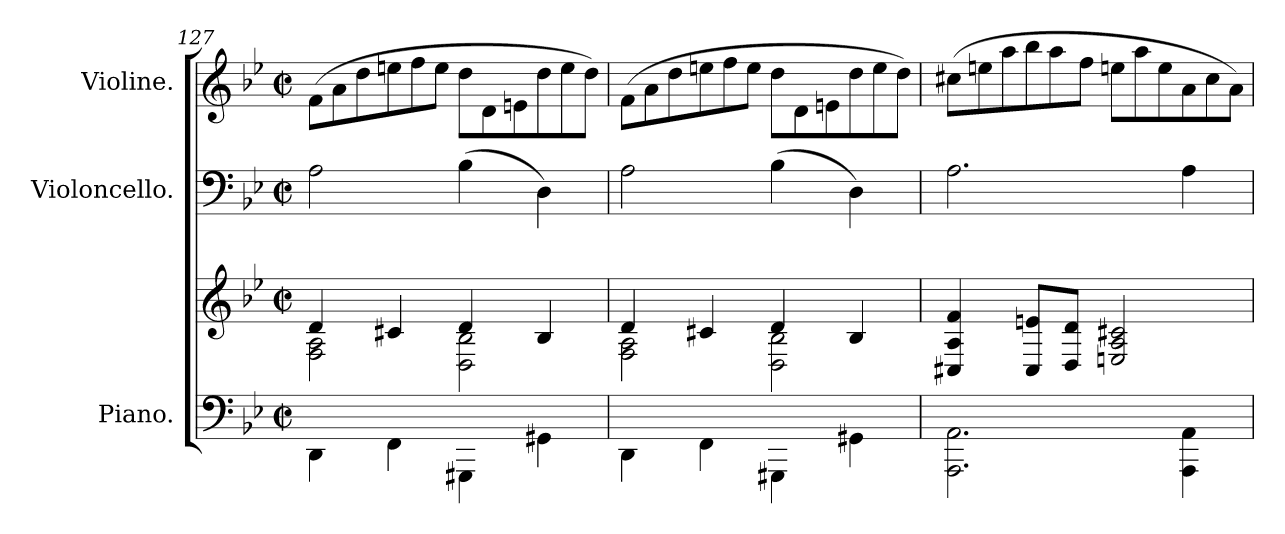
**kern	**kern	**kern	**kern
*part3	*part3	*part2	*part1
*staff4	*staff3	*staff2	*staff1
*I"Piano.	*	*I"Violoncello.	*I"Violine.
*	*	*I'vlc	*I'vl
*clefF4	*clefG2	*clefF4	*clefG2
*k[b-e-]	*k[b-e-]	*k[b-e-]	*k[b-e-]
*g:	*g:	*g:	*g:
*M2/2	*M2/2	*M2/2	*M2/2
*met(c|)	*met(c|)	*met(c|)	*met(c|)
=127	=127	=127	=127
*	*^	*	*
*	*	*	*	*Xtuplet
4DD\	4d/	2F\ 2A\	2A\	(12f\L
.	.	.	.	12a\
.	.	.	.	12dd\
4FF\	4c#X/	.	.	12een\
.	.	.	.	12ff\
.	.	.	.	12ee\J
4GGG#X\	4d/	2D\ 2B-\	(4B-\	12dd\L
.	.	.	.	12d\
.	.	.	.	12en\
4GG#X\	4B-/	.	4D\)	12dd\
.	.	.	.	12ee\
.	.	.	.	12dd\J)
=128	=128	=128	=128	=128
4DD\	4d/	2F\ 2A\	2A\	(12f\L
.	.	.	.	12a\
.	.	.	.	12dd\
4FF\	4c#X/	.	.	12een\
.	.	.	.	12ff\
.	.	.	.	12ee\J
4GGG#X\	4d/	2D\ 2B-\	(4B-\	12dd\L
.	.	.	.	12d\
.	.	.	.	12en\
4GG#X\	4B-/	.	4D\)	12dd\
.	.	.	.	12ee\
.	.	.	.	12dd\J)
*	*v	*v	*	*
=129	=129	=129	=129
2.AAA\ 2.AA\	4C#X/ 4A/ 4f/	2.A\	(12cc#X\L
.	.	.	12een\
.	.	.	12aa\
.	8C#/ 8en/L	.	12bb-\
.	.	.	12aa\
.	8D/ 8d/J	.	.
.	.	.	12ff\J
.	2En/ 2A/ 2c#X/	.	12een\L
.	.	.	12aa\
.	.	.	12ee\
4AAA\ 4AA\	.	4A\	12a\
.	.	.	12cc#\
.	.	.	12a\J)
=	=	=	=
*-	*-	*-	*-
